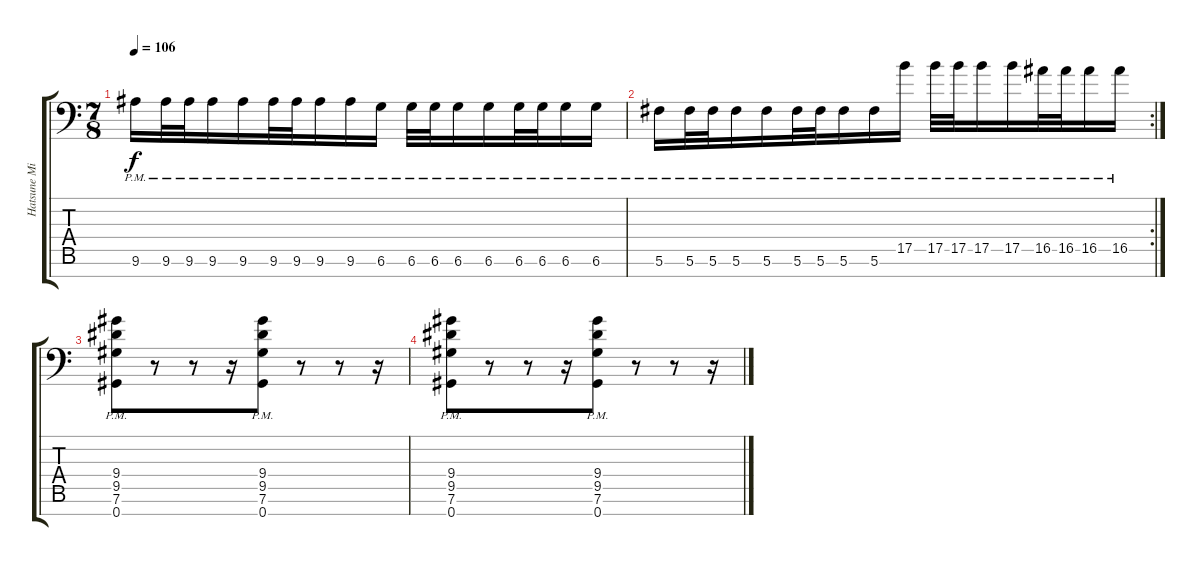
\track ("Hatsune Miku" "Hatsune Mi") {instrument distortionguitar}
\staff {score tabs}
\tuning (Db4 Ab3 E3 B2 Gb2 Db2 Ab1) {hide}
\ts (7 8)
\tempo 106
\clef f4
\ks c
9.6{pm}.16{dy f} 9.6{pm}.32 9.6{pm}.32 9.6{pm}.16 9.6{pm}.16 9.6{pm}.32 9.6{pm}.32 9.6{pm}.16 9.6{pm}.16 6.6{pm}.16 6.6{pm}.32 6.6{pm}.32 6.6{pm}.16 6.6{pm}.16 6.6{pm}.32 6.6{pm}.32 6.6{pm}.16 6.6{pm}.16 |
\rc 2
5.6{pm}.16 5.6{pm}.32 5.6{pm}.32 5.6{pm}.16 5.6{pm}.16 5.6{pm}.32 5.6{pm}.32 5.6{pm}.16 5.6{pm}.16 17.5{pm}.16 17.5{pm}.32 17.5{pm}.32 17.5{pm}.16 17.5{pm}.16 16.5{pm}.32 16.5{pm}.32 16.5{pm}.16 16.5{pm}.16 |
(9.4 9.5 7.6 0.7{pm}).8 r.8 r.8 r.16 (9.4 9.5 7.6 0.7{pm}).8 r.8 r.8 r.16 |
(9.4 9.5 7.6 0.7{pm}).8 r.8 r.8 r.16 (9.4 9.5 7.6 0.7{pm}).8 r.8 r.8 r.16
